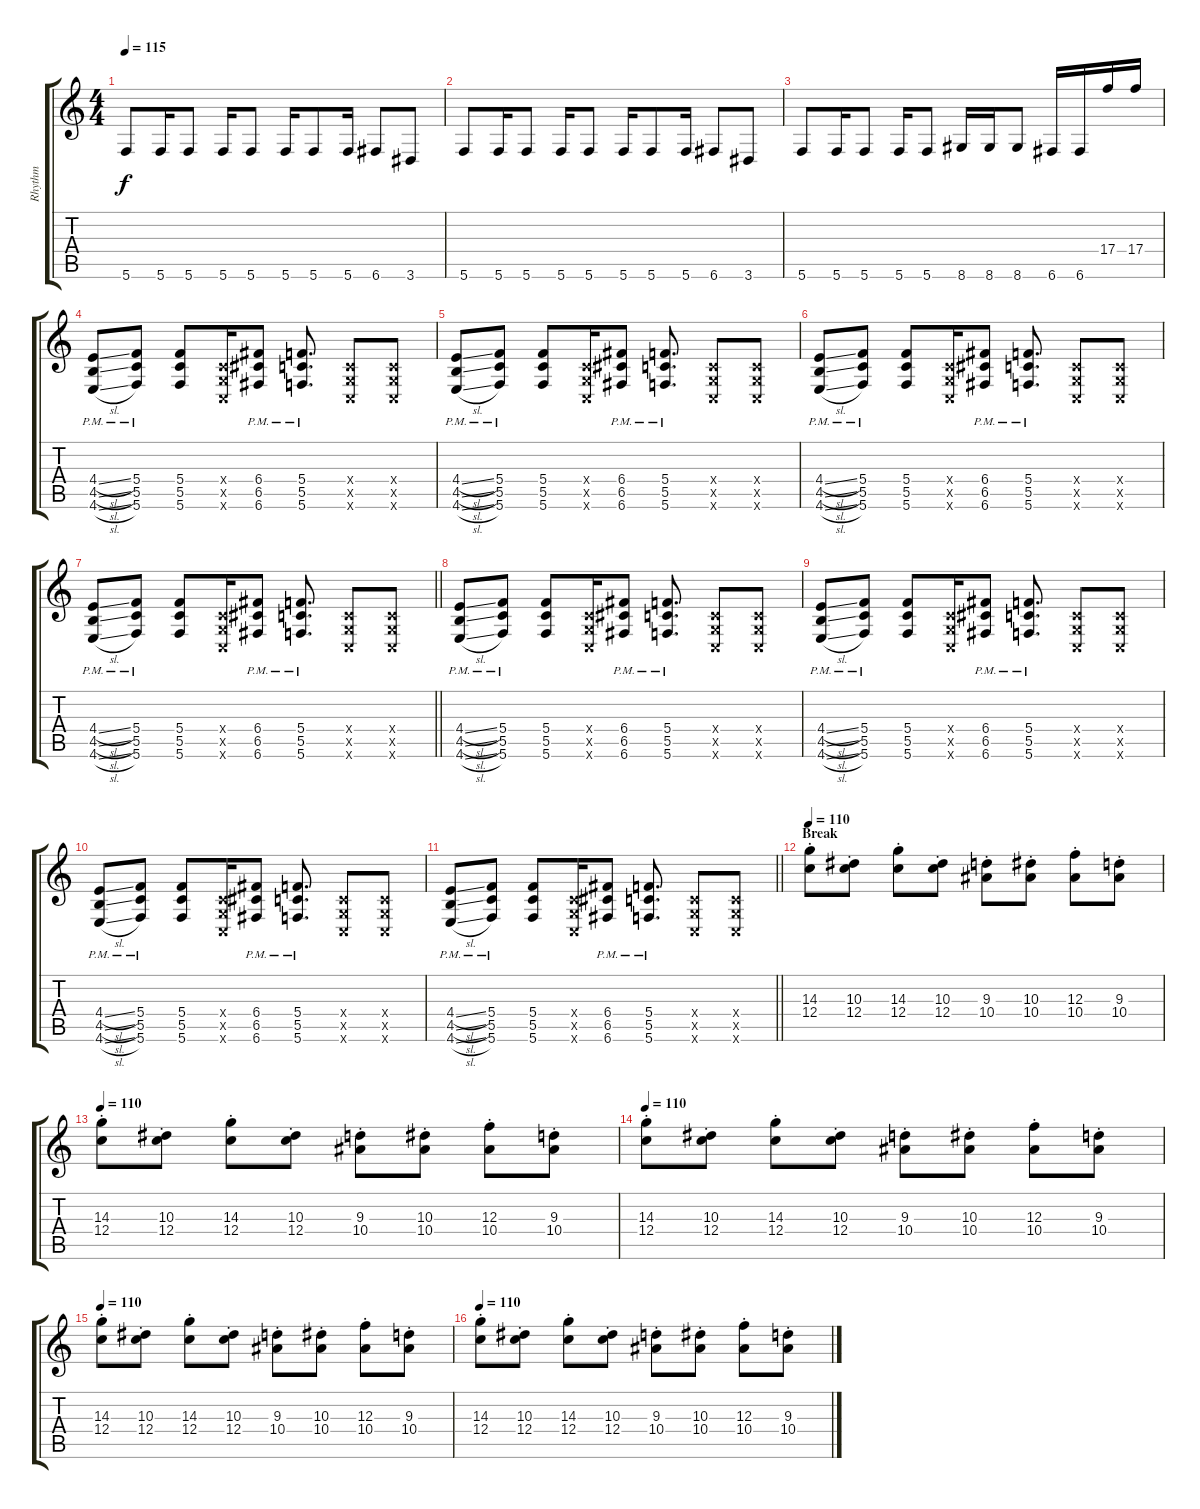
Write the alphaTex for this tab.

\track ("Rhythm" "Rhythm") {instrument distortionguitar}
\staff {score tabs}
\tuning (D4 A3 F3 C3 G2 C2) {hide}
\ts (4 4)
\tempo 115
\clef g2
\ks c
5.6.8{dy f} 5.6.16 5.6.8 5.6.16 5.6.8 5.6.16 5.6.8 5.6.16 6.6.8 3.6.8 |
5.6.8 5.6.16 5.6.8 5.6.16 5.6.8 5.6.16 5.6.8 5.6.16 6.6.8 3.6.8 |
5.6.8 5.6.16 5.6.8 5.6.16 5.6.8 8.6.16 8.6.16 8.6.8 6.6.16 6.6.16 17.4.16 17.4.16 |
(4.4{sl pm} 4.5{sl} 4.6{sl pm}).8 (5.4{pm} 5.5{pm} 5.6).8 (5.4 5.5 5.6).8 (0.4{x} 0.5{x} 0.6{x}).16 (6.4{pm} 6.5{pm} 6.6{pm}).8 (5.4{pm} 5.5{pm} 5.6{pm}).8{d} (0.4{x} 0.5{x} 0.6{x}).8 (0.4{x} 0.5{x} 0.6{x}).8 |
(4.4{sl pm} 4.5{sl} 4.6{sl pm}).8 (5.4{pm} 5.5{pm} 5.6).8 (5.4 5.5 5.6).8 (0.4{x} 0.5{x} 0.6{x}).16 (6.4{pm} 6.5{pm} 6.6{pm}).8 (5.4{pm} 5.5{pm} 5.6{pm}).8{d} (0.4{x} 0.5{x} 0.6{x}).8 (0.4{x} 0.5{x} 0.6{x}).8 |
(4.4{sl pm} 4.5{sl} 4.6{sl pm}).8 (5.4{pm} 5.5{pm} 5.6).8 (5.4 5.5 5.6).8 (0.4{x} 0.5{x} 0.6{x}).16 (6.4{pm} 6.5{pm} 6.6{pm}).8 (5.4{pm} 5.5{pm} 5.6{pm}).8{d} (0.4{x} 0.5{x} 0.6{x}).8 (0.4{x} 0.5{x} 0.6{x}).8 |
\barLineRight lightlight
(4.4{sl pm} 4.5{sl} 4.6{sl pm}).8 (5.4{pm} 5.5{pm} 5.6).8 (5.4 5.5 5.6).8 (0.4{x} 0.5{x} 0.6{x}).16 (6.4{pm} 6.5{pm} 6.6{pm}).8 (5.4{pm} 5.5{pm} 5.6{pm}).8{d} (0.4{x} 0.5{x} 0.6{x}).8 (0.4{x} 0.5{x} 0.6{x}).8 |
(4.4{sl pm} 4.5{sl} 4.6{sl pm}).8 (5.4{pm} 5.5{pm} 5.6).8 (5.4 5.5 5.6).8 (0.4{x} 0.5{x} 0.6{x}).16 (6.4{pm} 6.5{pm} 6.6{pm}).8 (5.4{pm} 5.5{pm} 5.6{pm}).8{d} (0.4{x} 0.5{x} 0.6{x}).8 (0.4{x} 0.5{x} 0.6{x}).8 |
(4.4{sl pm} 4.5{sl} 4.6{sl pm}).8 (5.4{pm} 5.5{pm} 5.6).8 (5.4 5.5 5.6).8 (0.4{x} 0.5{x} 0.6{x}).16 (6.4{pm} 6.5{pm} 6.6{pm}).8 (5.4{pm} 5.5{pm} 5.6{pm}).8{d} (0.4{x} 0.5{x} 0.6{x}).8 (0.4{x} 0.5{x} 0.6{x}).8 |
(4.4{sl pm} 4.5{sl} 4.6{sl pm}).8 (5.4{pm} 5.5{pm} 5.6).8 (5.4 5.5 5.6).8 (0.4{x} 0.5{x} 0.6{x}).16 (6.4{pm} 6.5{pm} 6.6{pm}).8 (5.4{pm} 5.5{pm} 5.6{pm}).8{d} (0.4{x} 0.5{x} 0.6{x}).8 (0.4{x} 0.5{x} 0.6{x}).8 |
\barLineRight lightlight
(4.4{sl pm} 4.5{sl} 4.6{sl pm}).8 (5.4{pm} 5.5{pm} 5.6).8 (5.4 5.5 5.6).8 (0.4{x} 0.5{x} 0.6{x}).16 (6.4{pm} 6.5{pm} 6.6{pm}).8 (5.4{pm} 5.5{pm} 5.6{pm}).8{d} (0.4{x} 0.5{x} 0.6{x}).8 (0.4{x} 0.5{x} 0.6{x}).8 |
\section ("" "Break")
\tempo 110
(14.3{st} 12.4{st}).8 (10.3{st} 12.4{st}).8 (14.3{st} 12.4{st}).8 (10.3{st} 12.4{st}).8 (9.3{st} 10.4{st}).8 (10.3{st} 10.4{st}).8 (12.3{st} 10.4{st}).8 (9.3{st} 10.4{st}).8 |
\tempo 110
(14.3{st} 12.4{st}).8 (10.3{st} 12.4{st}).8 (14.3{st} 12.4{st}).8 (10.3{st} 12.4{st}).8 (9.3{st} 10.4{st}).8 (10.3{st} 10.4{st}).8 (12.3{st} 10.4{st}).8 (9.3{st} 10.4{st}).8 |
\tempo 110
(14.3{st} 12.4{st}).8 (10.3{st} 12.4{st}).8 (14.3{st} 12.4{st}).8 (10.3{st} 12.4{st}).8 (9.3{st} 10.4{st}).8 (10.3{st} 10.4{st}).8 (12.3{st} 10.4{st}).8 (9.3{st} 10.4{st}).8 |
\tempo 110
(14.3{st} 12.4{st}).8 (10.3{st} 12.4{st}).8 (14.3{st} 12.4{st}).8 (10.3{st} 12.4{st}).8 (9.3{st} 10.4{st}).8 (10.3{st} 10.4{st}).8 (12.3{st} 10.4{st}).8 (9.3{st} 10.4{st}).8 |
\tempo 110
(14.3{st} 12.4{st}).8 (10.3{st} 12.4{st}).8 (14.3{st} 12.4{st}).8 (10.3{st} 12.4{st}).8 (9.3{st} 10.4{st}).8 (10.3{st} 10.4{st}).8 (12.3{st} 10.4{st}).8 (9.3{st} 10.4{st}).8
